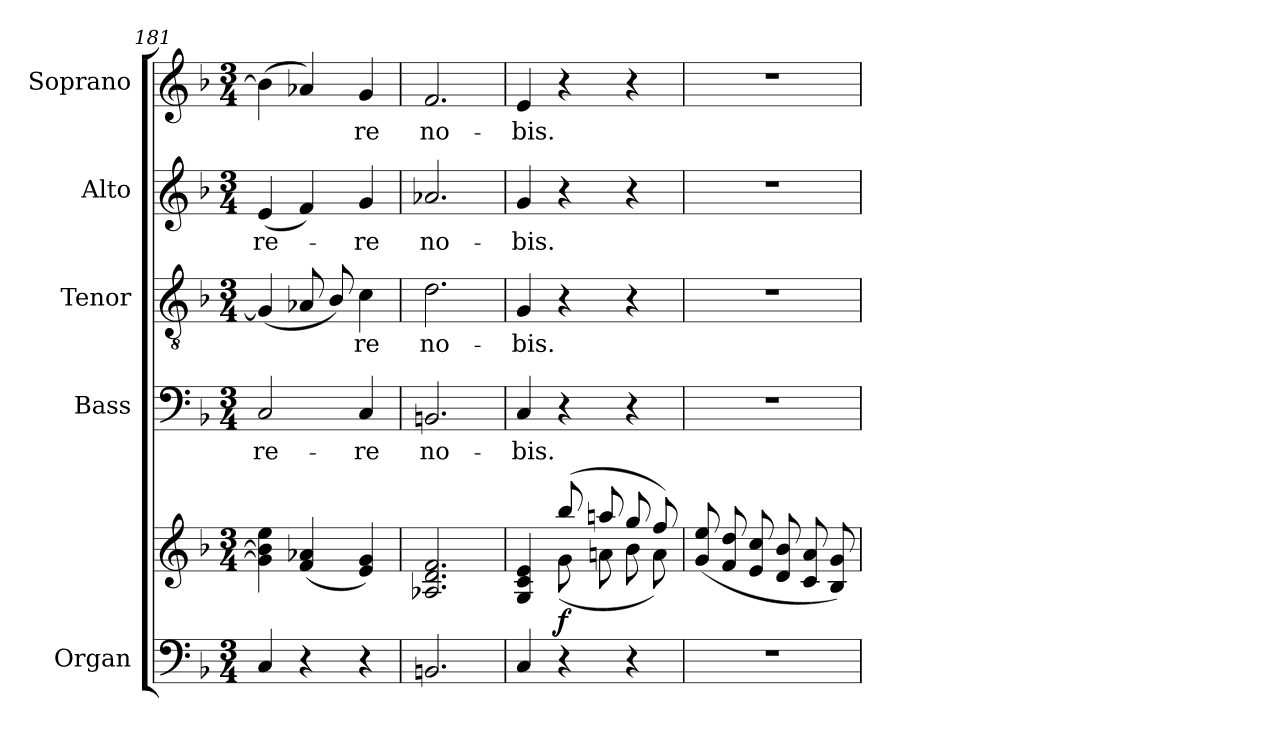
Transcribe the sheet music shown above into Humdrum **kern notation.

**kern	**kern	**dynam	**kern	**text	**kern	**text	**kern	**text	**kern	**text
*part5	*part5	*part5	*part4	*part4	*part3	*part3	*part2	*part2	*part1	*part1
*staff6	*staff5	*staff5/6	*staff4	*staff4	*staff3	*staff3	*staff2	*staff2	*staff1	*staff1
*I"Organ	*	*	*I"Bass	*	*I"Tenor	*	*I"Alto	*	*I"Soprano	*
*I'Org.	*	*	*I'B.	*	*I'T.	*	*I'A.	*	*I'S.	*
*clefF4	*clefG2	*	*clefF4	*	*clefGv2	*	*clefG2	*	*clefG2	*
*	*	*	*	*	*ITrd7c12	*	*	*	*	*
*k[b-]	*k[b-]	*	*k[b-]	*	*k[b-]	*	*k[b-]	*	*k[b-]	*
*F:	*F:	*	*F:	*	*F:	*	*F:	*	*F:	*
*M3/4	*M3/4	*	*M3/4	*	*M3/4	*	*M3/4	*	*M3/4	*
=181	=181	=181	=181	=181	=181	=181	=181	=181	=181	=181
!	!	!	!	!LO:LY:b:color=#000000	!	!	!	!	!	!
!	!	!	!	!	!	!	!	!LO:LY:b:color=#000000	!	!
4Ci/	4gi\] 4b-i] 4eei	.	2Ci/	-re-	(4GGi/]	.	(4ei/	-re-	(4b-i\]	.
4r	(4fi/ 4a-Xi	.	.	.	8AA-Xi/	.	4fi/)	.	4a-Xi/)	.
.	.	.	.	.	8BB-i/)	.	.	.	.	.
!	!	!	!	!LO:LY:b:color=#000000	!	!	!	!	!	!
!	!	!	!	!	!	!LO:LY:b:color=#000000	!	!	!	!
!	!	!	!	!	!	!	!	!LO:LY:b:color=#000000	!	!
!	!	!	!	!	!	!	!	!	!	!LO:LY:b:color=#000000
4r	4ei/ 4gi)	.	4Ci/	-re	4Ci\	-re	4gi/	-re	4gi/	-re
=182	=182	=182	=182	=182	=182	=182	=182	=182	=182	=182
!	!	!	!	!LO:LY:b:color=#000000	!	!	!	!	!	!
!	!	!	!	!	!	!LO:LY:b:color=#000000	!	!	!	!
!	!	!	!	!	!	!	!	!LO:LY:b:color=#000000	!	!
!	!	!	!	!	!	!	!	!	!	!LO:LY:b:color=#000000
2.BBni/	2.A-Xi/ 2.di 2.fi	.	2.BBni/	no-	2.Di\	no-	2.a-Xi/	no-	2.fi/	no-
=183	=183	=183	=183	=183	=183	=183	=183	=183	=183	=183
*	*^	*	*	*	*	*	*	*	*	*
!	!	!	!	!	!LO:LY:b:color=#000000	!	!	!	!	!	!
!	!	!	!	!	!	!	!LO:LY:b:color=#000000	!	!	!	!
!	!	!	!	!	!	!	!	!	!LO:LY:b:color=#000000	!	!
!	!	!	!	!	!	!	!	!	!	!	!LO:LY:b:color=#000000
4Ci/	4Gi/ 4ci 4ei	4ryy	.	4Ci/	-bis.	4GGi/	-bis.	4gi/	-bis.	4ei/	-bis.
4r	(8bb-i/	(8gi\	f	4r	.	4r	.	4r	.	4r	.
.	8aani/	8ani\	.	.	.	.	.	.	.	.	.
4r	8ggi/	8b-i\	.	4r	.	4r	.	4r	.	4r	.
.	8ffi/)	8ai\)	.	.	.	.	.	.	.	.	.
=184	=184	=184	=184	=184	=184	=184	=184	=184	=184	=184	=184
!LO:N:vis=1	!	!	!	!LO:N:vis=1	!	!LO:N:vis=1	!	!LO:N:vis=1	!	!LO:N:vis=1	!
*	*v	*v	*	*	*	*	*	*	*	*	*
2.r	(8gi/ 8eei	.	2.r	.	2.r	.	2.r	.	2.r	.
.	8fi/ 8ddi	.	.	.	.	.	.	.	.	.
.	8ei/ 8cci	.	.	.	.	.	.	.	.	.
.	8di/ 8b-i	.	.	.	.	.	.	.	.	.
.	8ci/ 8ai	.	.	.	.	.	.	.	.	.
.	8B-i/ 8gi)	.	.	.	.	.	.	.	.	.
=	=	=	=	=	=	=	=	=	=	=
*-	*-	*-	*-	*-	*-	*-	*-	*-	*-	*-
